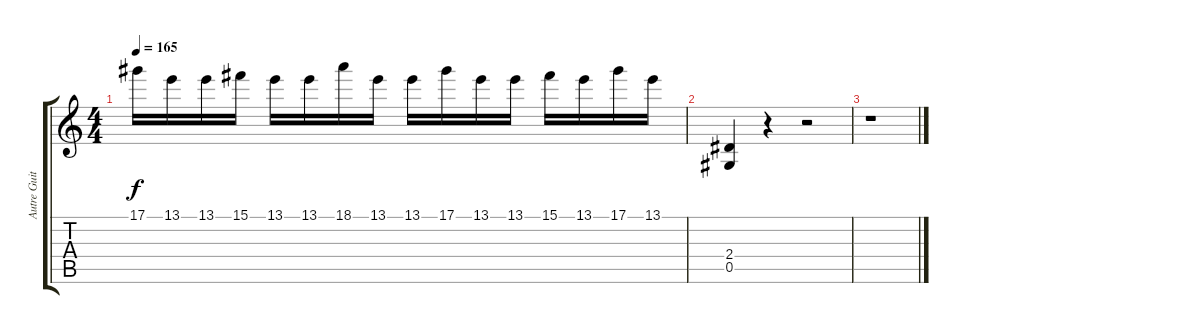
\track ("Autre Guitar" "Autre Guit") {instrument electricguitarclean}
\staff {score tabs}
\tuning (Eb4 Bb3 Gb3 Db3 Ab2 Eb2) {hide}
\ts (4 4)
\tempo 165
\clef g2
\ks c
17.1.16{dy f} 13.1.16 13.1.16 15.1.16 13.1.16 13.1.16 18.1.16 13.1.16 13.1.16 17.1.16 13.1.16 13.1.16 15.1.16 13.1.16 17.1.16 13.1.16 |
(2.4 0.5).4 r.4 r.2 |
r.1
